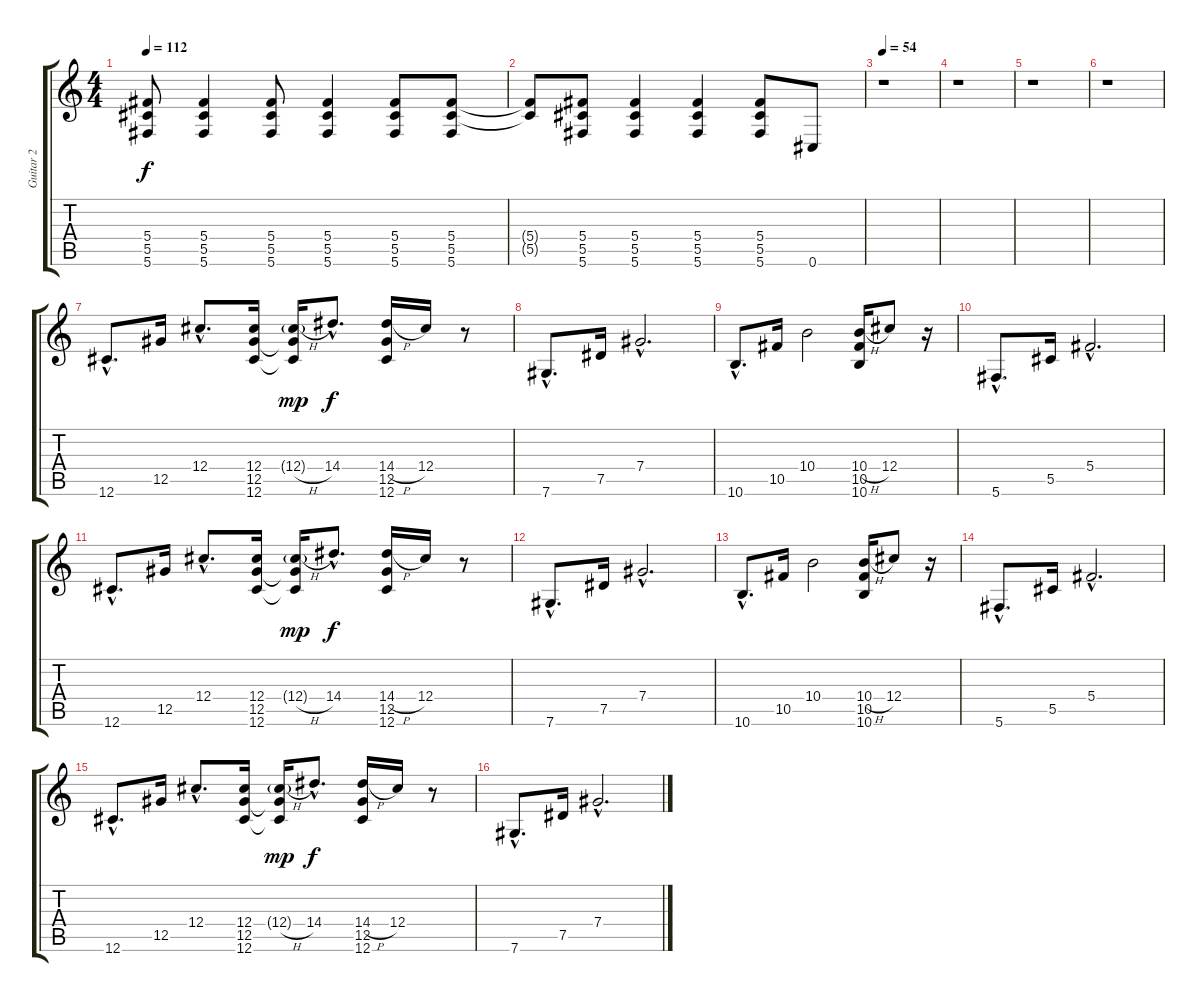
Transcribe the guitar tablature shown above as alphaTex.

\track ("Guitar 2" "Guitar 2") {instrument overdrivenguitar}
\staff {score tabs}
\tuning (Eb4 Bb3 Gb3 Db3 Ab2 Db2) {hide}
\ts (4 4)
\tempo 112
\clef g2
\ks c
(5.4 5.5 5.6).8{dy f} (5.4 5.5 5.6).4 (5.4 5.5 5.6).8 (5.4 5.5 5.6).4 (5.4 5.5 5.6).8 (5.4 5.5 5.6).8 |
(5.4{t} 5.5{t}).8 (5.4 5.5 5.6).8 (5.4 5.5 5.6).4 (5.4 5.5 5.6).4 (5.4 5.5 5.6).8 0.6.8 |
\tempo 54
r.1 |
r.1 |
r.1 |
r.1 |
12.6{hac}.8{d} 12.5.16 12.4{hac}.8{d} (12.4 12.5 12.6).16 (12.4{h g} 12.5{t} 12.6{t}).16{dy mp} 14.4{hac}.8{d dy f} (14.4{h} 12.5 12.6).16 12.4.16 r.8 |
7.6{hac}.8{d} 7.5.16 7.4{hac}.2{d} |
10.6{hac}.8{d} 10.5.16 10.4.2 (10.4{h} 10.5 10.6).16 12.4.8 r.16 |
5.6{hac}.8{d} 5.5.16 5.4{hac}.2{d} |
12.6{hac}.8{d} 12.5.16 12.4{hac}.8{d} (12.4 12.5 12.6).16 (12.4{h g} 12.5{t} 12.6{t}).16{dy mp} 14.4{hac}.8{d dy f} (14.4{h} 12.5 12.6).16 12.4.16 r.8 |
7.6{hac}.8{d} 7.5.16 7.4{hac}.2{d} |
10.6{hac}.8{d} 10.5.16 10.4.2 (10.4{h} 10.5 10.6).16 12.4.8 r.16 |
5.6{hac}.8{d} 5.5.16 5.4{hac}.2{d} |
12.6{hac}.8{d} 12.5.16 12.4{hac}.8{d} (12.4 12.5 12.6).16 (12.4{h g} 12.5{t} 12.6{t}).16{dy mp} 14.4{hac}.8{d dy f} (14.4{h} 12.5 12.6).16 12.4.16 r.8 |
7.6{hac}.8{d} 7.5.16 7.4{hac}.2{d}
